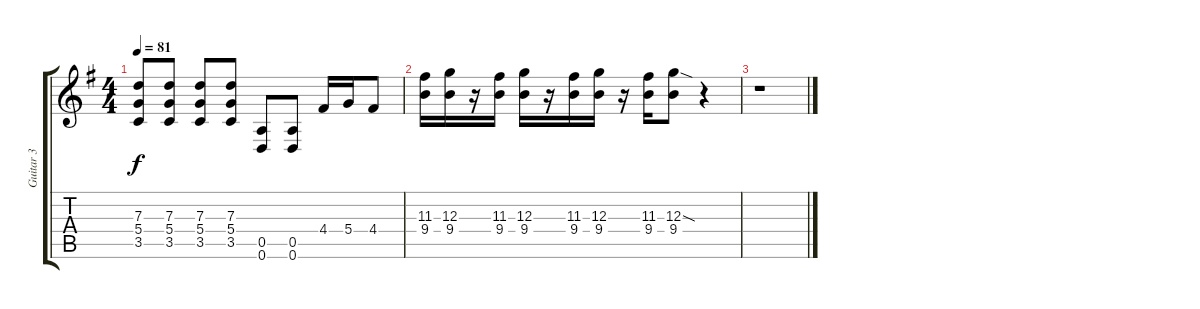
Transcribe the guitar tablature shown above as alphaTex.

\track ("Guitar 3" "Guitar 3") {instrument distortionguitar}
\staff {score tabs}
\tuning (E4 B3 G3 D3 A2 D2) {hide}
\ts (4 4)
\tempo 81
\clef g2
\ks g
(7.3 5.4 3.5).8{dy f} (7.3 5.4 3.5).8 (7.3 5.4 3.5).8 (7.3 5.4 3.5).8 (0.5 0.6).8 (0.5 0.6).8 4.4.16 5.4.16 4.4.8 |
(11.3 9.4).16 (12.3 9.4).16 r.16 (11.3 9.4).16 (12.3 9.4).16 r.16 (11.3 9.4).16 (12.3 9.4).16 r.16 (11.3 9.4).16 (12.3{sod} 9.4).8 r.4 |
r.1
